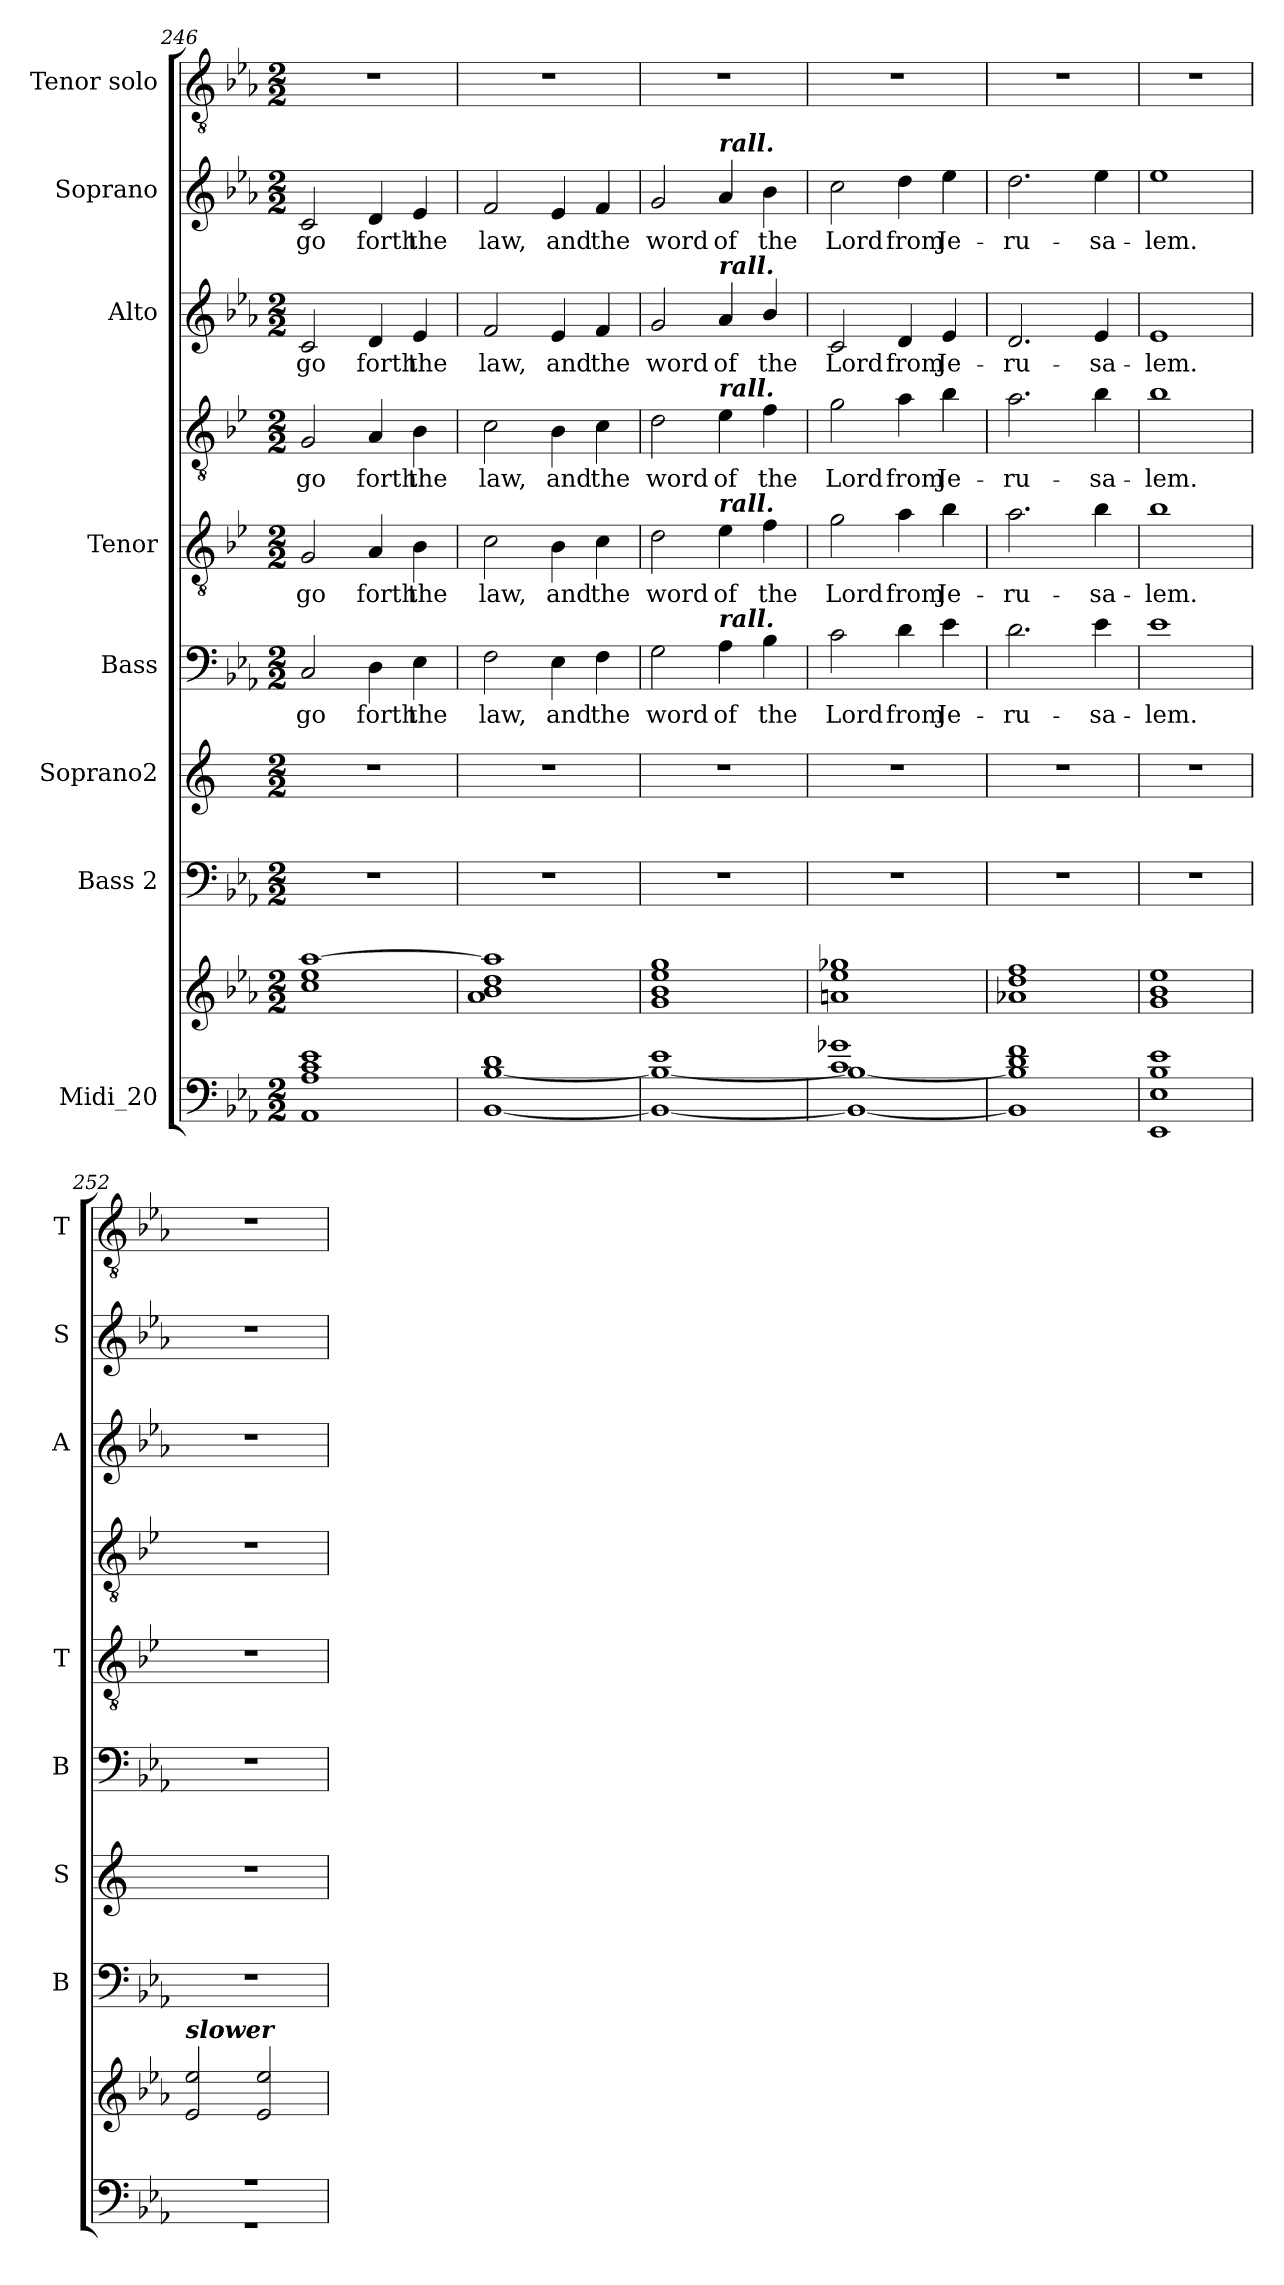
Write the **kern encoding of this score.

**kern	**kern	**kern	**kern	**kern	**text	**kern	**text	**kern	**text	**kern	**text	**kern	**text	**kern
*part8	*part8	*part7	*part6	*part5	*part5	*part4	*part4	*part4	*part4	*part3	*part3	*part2	*part2	*part1
*staff10	*staff9	*staff8	*staff7	*staff6	*staff6	*staff5	*staff5	*staff4	*staff4	*staff3	*staff3	*staff2	*staff2	*staff1
*I"Midi_20	*	*I"Bass 2	*I"Soprano2	*I"Bass	*	*I"Tenor	*	*	*	*I"Alto	*	*I"Soprano	*	*I"Tenor solo
*	*	*I'B	*I'S	*I'B	*	*I'T	*	*	*	*I'A	*	*I'S	*	*I'T
!!LO:LB:g=z
*clefF4	*clefG2	*clefF4	*clefG2	*clefF4	*	*clefGv2	*	*clefGv2	*	*clefG2	*	*clefG2	*	*clefGv2
*	*	*	*	*	*	*ITrd4c7	*	*ITrd4c7	*	*	*	*	*	*
*k[b-e-a-]	*k[b-e-a-]	*k[b-e-a-]	*k[]	*k[b-e-a-]	*	*k[b-e-a-]	*	*k[b-e-a-]	*	*k[b-e-a-]	*	*k[b-e-a-]	*	*k[b-e-a-]
*E-:	*E-:	*E-:	*C:	*E-:	*	*E-:	*	*E-:	*	*E-:	*	*E-:	*	*E-:
*M2/2	*M2/2	*M2/2	*M2/2	*M2/2	*	*M2/2	*	*M2/2	*	*M2/2	*	*M2/2	*	*M2/2
=246	=246	=246	=246	=246	=246	=246	=246	=246	=246	=246	=246	=246	=246	=246
*^	*^	*	*	*	*	*	*	*	*	*	*	*	*	*
!	!	!	!	!	!	!	!LO:LY:b	!	!LO:LY:b	!	!LO:LY:b	!	!LO:LY:b	!	!LO:LY:b	!
1A-/ 1c/ 1e-/	1AA-\	[1aa-/	1cc\ 1ee-\	1r	1r	2C	go	2C	go	2C	go	2c	go	2c	go	1r
!	!	!	!	!	!	!	!LO:LY:b	!	!LO:LY:b	!	!LO:LY:b	!	!LO:LY:b	!	!LO:LY:b	!
.	.	.	.	.	.	4D	forth	4D	forth	4D	forth	4d	forth	4d	forth	.
!	!	!	!	!	!	!	!LO:LY:b	!	!LO:LY:b	!	!LO:LY:b	!	!LO:LY:b	!	!LO:LY:b	!
.	.	.	.	.	.	4E-	the	4E-	the	4E-	the	4e-	the	4e-	the	.
=247	=247	=247	=247	=247	=247	=247	=247	=247	=247	=247	=247	=247	=247	=247	=247	=247
!	!	!	!	!	!	!	!LO:LY:b	!	!LO:LY:b	!	!LO:LY:b	!	!LO:LY:b	!	!LO:LY:b	!
1d/	[1BB-\ [1B-\	1aa-/]	1a-\ 1b-\ 1dd\	1r	1r	2F	law,	2F	law,	2F	law,	2f	law,	2f	law,	1r
!	!	!	!	!	!	!	!LO:LY:b	!	!LO:LY:b	!	!LO:LY:b	!	!LO:LY:b	!	!LO:LY:b	!
.	.	.	.	.	.	4E-	and	4E-	and	4E-	and	4e-	and	4e-	and	.
!	!	!	!	!	!	!	!LO:LY:b	!	!LO:LY:b	!	!LO:LY:b	!	!LO:LY:b	!	!LO:LY:b	!
.	.	.	.	.	.	4F	the	4F	the	4F	the	4f	the	4f	the	.
=248	=248	=248	=248	=248	=248	=248	=248	=248	=248	=248	=248	=248	=248	=248	=248	=248
!	!	!	!	!	!	!	!LO:LY:b	!	!LO:LY:b	!	!LO:LY:b	!	!LO:LY:b	!	!LO:LY:b	!
1e-/	1BB-\_ 1B-\_	1g/ 1b-/ 1ee-/ 1gg/	1ryy	1r	1r	2G	word	2G	word	2G	word	2g	word	2g	word	1r
!	!	!	!	!	!	!	!	!	!	!	!	!	!	!LO:TX:a:Bi:t=rall.	!	!
!	!	!	!	!	!	!	!	!	!	!	!	!LO:TX:a:Bi:t=rall.	!	!	!	!
!	!	!	!	!	!	!	!	!	!	!LO:TX:a:Bi:t=rall.	!	!	!	!	!	!
!	!	!	!	!	!	!	!	!LO:TX:a:Bi:t=rall.	!	!	!	!	!	!	!	!
!	!	!	!	!	!	!LO:TX:a:Bi:t=rall.	!	!	!	!	!	!	!	!	!	!
!	!	!	!	!	!	!	!LO:LY:b	!	!LO:LY:b	!	!LO:LY:b	!	!LO:LY:b	!	!LO:LY:b	!
.	.	.	.	.	.	4A-	of	4A-	of	4A-	of	4a-	of	4a-	of	.
!	!	!	!	!	!	!	!LO:LY:b	!	!LO:LY:b	!	!LO:LY:b	!	!LO:LY:b	!	!LO:LY:b	!
.	.	.	.	.	.	4B-	the	4B-	the	4B-	the	4b-/	the	4b-	the	.
=249	=249	=249	=249	=249	=249	=249	=249	=249	=249	=249	=249	=249	=249	=249	=249	=249
!	!	!	!	!	!	!	!LO:LY:b	!	!LO:LY:b	!	!LO:LY:b	!	!LO:LY:b	!	!LO:LY:b	!
1c/ 1g-X/	1BB-\_ 1B-\_	1an/ 1ee-/ 1gg-X/	1ryy	1r	1r	2c	Lord	2c	Lord	2c	Lord	2c	Lord	2cc	Lord	1r
!	!	!	!	!	!	!	!LO:LY:b	!	!LO:LY:b	!	!LO:LY:b	!	!LO:LY:b	!	!LO:LY:b	!
.	.	.	.	.	.	4d	from	4d	from	4d	from	4d	from	4dd	from	.
!	!	!	!	!	!	!	!LO:LY:b	!	!LO:LY:b	!	!LO:LY:b	!	!LO:LY:b	!	!LO:LY:b	!
.	.	.	.	.	.	4e-	Je-	4e-	Je-	4e-	Je-	4e-	Je-	4ee-	Je-	.
=250	=250	=250	=250	=250	=250	=250	=250	=250	=250	=250	=250	=250	=250	=250	=250	=250
!	!	!	!	!	!	!	!LO:LY:b	!	!LO:LY:b	!	!LO:LY:b	!	!LO:LY:b	!	!LO:LY:b	!
1d/ 1f/	1BB-\] 1B-\]	1a-X/ 1dd/ 1ff/	1ryy	1r	1r	2.d	-ru-	2.d	-ru-	2.d	-ru-	2.d	-ru-	2.dd	-ru-	1r
!	!	!	!	!	!	!	!LO:LY:b	!	!LO:LY:b	!	!LO:LY:b	!	!LO:LY:b	!	!LO:LY:b	!
.	.	.	.	.	.	4e-	-sa-	4e-	-sa-	4e-	-sa-	4e-	-sa-	4ee-	-sa-	.
=251	=251	=251	=251	=251	=251	=251	=251	=251	=251	=251	=251	=251	=251	=251	=251	=251
!	!	!	!	!	!	!	!LO:LY:b	!	!LO:LY:b	!	!LO:LY:b	!	!LO:LY:b	!	!LO:LY:b	!
1B-/ 1e-/	1EE-\ 1E-\	1g/ 1b-/ 1ee-/	1ryy	1r	1r	1e-	-lem.	1e-	-lem.	1e-	-lem.	1e-	-lem.	1ee-	-lem.	1r
=252	=252	=252	=252	=252	=252	=252	=252	=252	=252	=252	=252	=252	=252	=252	=252	=252
!	!	!LO:TX:a:Bi:t=slower	!	!	!	!	!	!	!	!	!	!	!	!	!	!
1r	1r	2e-/ 2ee-/	1ryy	1r	1r	1r	.	1r	.	1r	.	1r	.	1r	.	1r
.	.	2e-/ 2ee-/	.	.	.	.	.	.	.	.	.	.	.	.	.	.
*v	*v	*	*	*	*	*	*	*	*	*	*	*	*	*	*	*
*	*v	*v	*	*	*	*	*	*	*	*	*	*	*	*	*
=	=	=	=	=	=	=	=	=	=	=	=	=	=	=
*-	*-	*-	*-	*-	*-	*-	*-	*-	*-	*-	*-	*-	*-	*-
